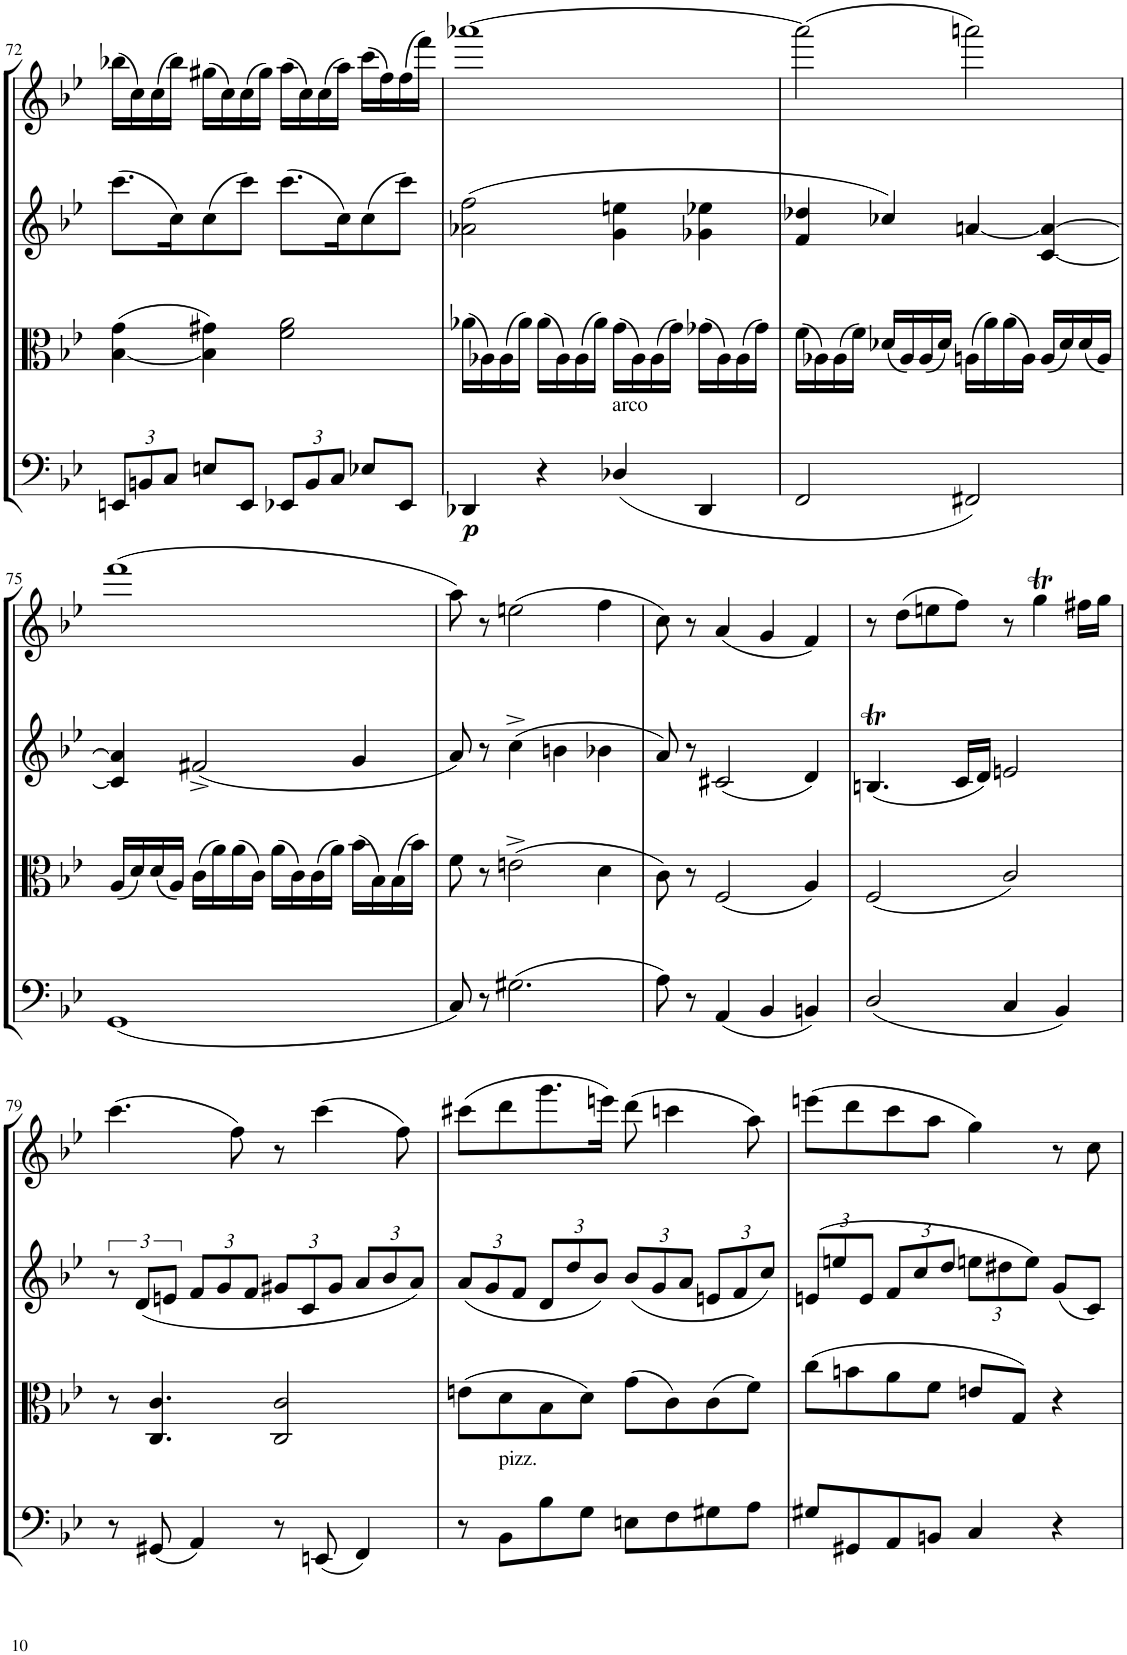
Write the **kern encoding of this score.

**kern	**dynam	**kern	**kern	**kern
*part4	*part4	*part3	*part2	*part1
*staff4	*staff4	*staff3	*staff2	*staff1
*I"Violoncello	*	*I"Viola	*I"Violin II	*I"Violin I
*I'Vc	*	*I'Vla	*I'Vln	*I'Vln
!!LO:PB:g=z
*clefF4	*	*clefC3	*clefG2	*clefG2
*k[b-e-]	*	*k[b-e-]	*k[b-e-]	*k[b-e-]
*M4/4	*	*M4/4	*M4/4	*M4/4
*Xbrackettup	*	*	*	*
=72	=72	=72	=72	=72
12EEn/L	.	([4B-\ 4g\	(8.ccc\L	(16bb-X\LL
.	.	.	.	16cc\)
12BBn/	.	.	.	.
.	.	.	.	(16cc\
12C/J	.	.	.	.
.	.	.	16cc\K)	16bb-\JJ)
8En/L	.	4B-\] 4g#X\)	(8cc\	(16gg#X\LL
.	.	.	.	16cc\)
8EE/J	.	.	8ccc\J)	(16cc\
.	.	.	.	16gg#\JJ)
12EE-X/L	.	2f\ 2a\	(8.ccc\L	(16aa\LL
.	.	.	.	16cc\)
12BB/	.	.	.	.
.	.	.	.	(16cc\
12C/J	.	.	.	.
.	.	.	16cc\K)	16aa\JJ)
8E-X/L	.	.	(8cc\	(16ccc\LL
.	.	.	.	16ff\)
8EE-/J	.	.	8ccc\J)	(16ff\
.	.	.	.	16fff\JJ)
=73	=73	=73	=73	=73
!	!LO:DY:b	!	!	!
4DD-X/	p	(16a-X\LL	(2a-X\ 2ff\	[1aaa-X
.	.	16A-X\)	.	.
.	.	(16A-\	.	.
.	.	16a-\JJ)	.	.
4r	.	(16a-\LL	.	.
.	.	16A-\)	.	.
.	.	(16A-\	.	.
.	.	16a-\JJ)	.	.
!LO:TX:a:t=arco	!	!	!	!
(4D-X/	.	(16g\LL	4g\ 4een\	.
.	.	16A-\)	.	.
.	.	(16A-\	.	.
.	.	16g\JJ)	.	.
4DD-/	.	(16g-X\LL	4g-X\ 4ee-X\	.
.	.	16A-\)	.	.
.	.	(16A-\	.	.
.	.	16g-\JJ)	.	.
=74	=74	=74	=74	=74
2FF/	.	(16f\LL	4f/ 4dd-X/	(2aaa-\]
.	.	16A-X\)	.	.
.	.	(16A-\	.	.
.	.	16f\JJ)	.	.
.	.	(16d-X/LL	4cc-X/)	.
.	.	16A-/)	.	.
.	.	(16A-/	.	.
.	.	16d-/JJ)	.	.
2FF#X/)	.	(16An\LL	[4an/	2aaan\)
.	.	16a\)	.	.
.	.	(16a\	.	.
.	.	16A\JJ)	.	.
.	.	(16A/LL	[4c/ 4a/_	.
.	.	16d-/)	.	.
.	.	(16d-/	.	.
.	.	16A/JJ)	.	.
!!LO:LB:g=z
=75	=75	=75	=75	=75
(1GG	.	(16A/LL	4c/] 4a/]	(1fff
.	.	16d/)	.	.
.	.	(16d/	.	.
.	.	16A/JJ)	.	.
.	.	(16c\LL	(2f#X^/	.
.	.	16a\)	.	.
.	.	(16a\	.	.
.	.	16c\JJ)	.	.
.	.	(16a\LL	.	.
.	.	16c\)	.	.
.	.	(16c\	.	.
.	.	16a\JJ)	.	.
.	.	(16b-\LL	4g/	.
.	.	16B-\)	.	.
.	.	(16B-\	.	.
.	.	16b-\JJ)	.	.
=76	=76	=76	=76	=76
8C/)	.	8f\	8a/)	8aa\)
8r	.	8r	8r	8r
(2.G#X\	.	(2en^\	(4cc^\	(2een\
.	.	.	4bn\	.
.	.	4d\	4b-X\	4ff\
=77	=77	=77	=77	=77
8A\)	.	8c\)	8a/)	8cc\)
8r	.	8r	8r	8r
(4AA/	.	(2F/	(2c#X/	(4a/
4BB-/	.	.	.	4g/
4BBn/)	.	4A/)	4d/)	4f/)
=78	=78	=78	=78	=78
(2D/	.	(2F/	(4.Bnt/	8r
.	.	.	.	(8dd\L
.	.	.	.	8een\
.	.	.	16c/LL	8ff\J)
.	.	.	16d/JJ)	.
4C/	.	2c/)	2en/	8r
.	.	.	.	4ggT\
4BB-/)	.	.	.	.
.	.	.	.	16ff#X\LL
.	.	.	.	16gg\JJ
!!LO:LB:g=z
=79	=79	=79	=79	=79
8r	.	8r	12r	(4.ccc\
.	.	.	(12d/L	.
(8GG#X/	.	4.C/ 4.c/	.	.
.	.	.	12en/J	.
*	*	*	*Xbrackettup	*
4AA/)	.	.	12f/L	.
.	.	.	12g/	.
.	.	.	.	8ff\)
.	.	.	12f/J	.
8r	.	2C/ 2c/	12g#X/L	8r
.	.	.	12c/	.
(8EEn/	.	.	.	(4ccc\
.	.	.	12g#/J	.
4FF/)	.	.	12a/L	.
.	.	.	12b-/	.
.	.	.	.	8ff\)
.	.	.	12a/J)	.
=80	=80	=80	=80	=80
8r	.	(8en\L	(12a/L	(8ccc#X\L
.	.	.	12g/	.
!LO:TX:a:t=pizz.	!	!	!	!
8BB-\L	.	8d\	.	8ddd\
.	.	.	12f/J	.
8B-\	.	8B-\	12d/L	8.ggg\
.	.	.	12dd/	.
8G\J	.	8d\J)	.	.
.	.	.	12b-/J)	.
.	.	.	.	16eeen\Jk)
8En\L	.	(8g\L	(12b-/L	(8ddd\
.	.	.	12g/	.
8F\	.	8c\)	.	4cccn\
.	.	.	12a/J	.
8G#X\	.	(8c\	12en/L	.
.	.	.	12f/	.
8A\J	.	8f\J)	.	8aa\)
.	.	.	12cc/J)	.
=81	=81	=81	=81	=81
8G#X/L	.	(8cc\L	(12en/L	(8eeen\L
.	.	.	12een/	.
8GG#X/	.	8bn\	.	8ddd\
.	.	.	12e/J	.
8AA/	.	8a\	12f/L	8ccc\
.	.	.	12cc/	.
8BBn/J	.	8f\J	.	8aa\J
.	.	.	12dd/J	.
4C/	.	8en/L	12een\L	4gg\)
.	.	.	12dd#X\	.
.	.	8G/J)	.	.
.	.	.	12ee\J)	.
4r	.	4r	(8g/L	8r
.	.	.	8c/J)	8cc\
=	=	=	=	=
*-	*-	*-	*-	*-
